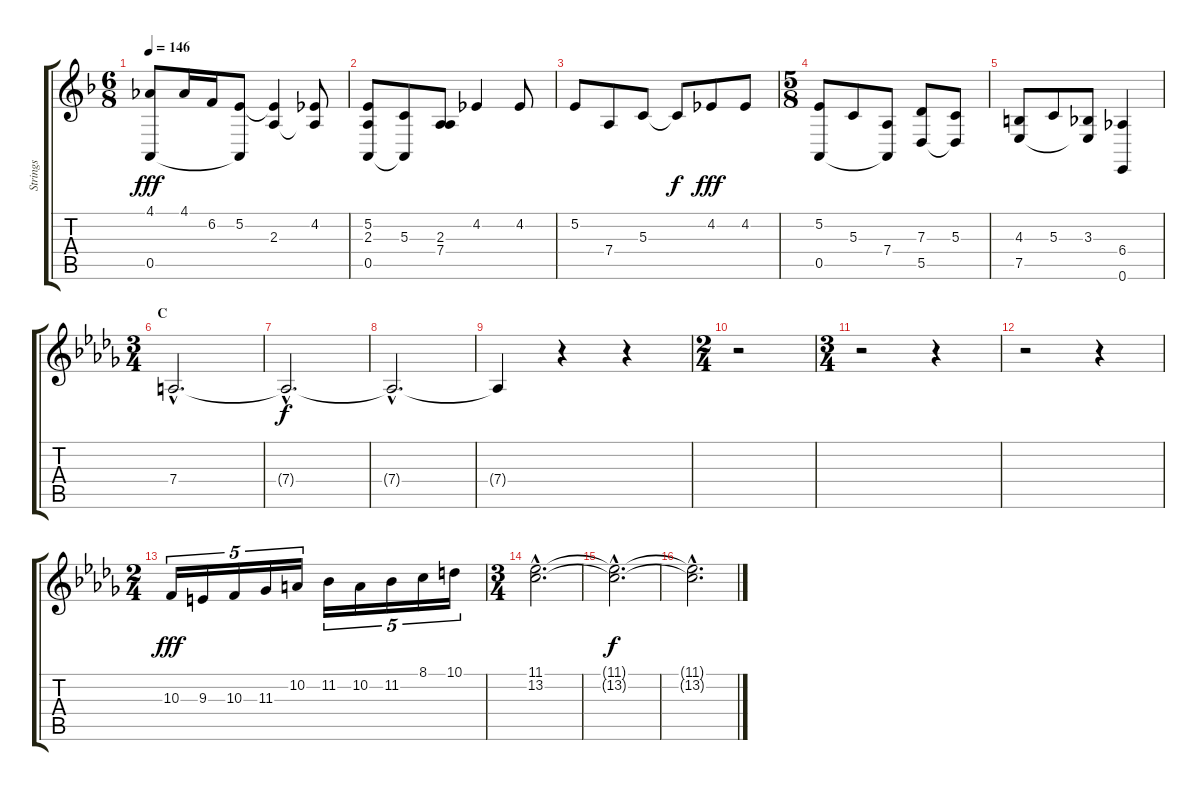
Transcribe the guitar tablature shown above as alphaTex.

\track ("Strings" "Strings") {instrument stringensemble1}
\staff {score tabs}
\tuning (E4 B3 G3 D3 A2 E2) {hide}
\ts (6 8)
\tempo 146
\clef g2
\ks f
(4.1 0.5).8{dy fff} 4.1.16 6.2.16 (5.2 0.5{t}).8 (5.2{t} 2.3).4 (4.2 2.3{t}).8 |
(5.2 2.3 0.5).8 (5.3 0.5{t}).8 (2.3 7.4).8 4.2.4 4.2.8 |
5.2.8 7.4.8 5.3.8 5.3{t}.8{dy f} 4.2.8{dy fff} 4.2.8 |
\ts (5 8)
(5.2 0.5).8 5.3.8 (7.4 0.5{t}).8 (7.3 5.5).8 (5.3 5.5{t}).8 |
(4.3 7.5).8 5.3.8 (3.3 7.5{t}).8 (6.4 0.6).4 |
\ts (3 4)
\section ("" "C")
\ks db
7.4{hac}.2{d} |
7.4{hac t}.2{d dy f} |
7.4{hac t}.2{d} |
7.4{t}.4 r.4 r.4 |
\ts (2 4)
r.2 |
\ts (3 4)
r.2 r.4 |
r.2 r.4 |
\ts (2 4)
10.3.16{tu (5 4) dy fff} 9.3.16{tu (5 4)} 10.3.16{tu (5 4)} 11.3.16{tu (5 4)} 10.2.16{tu (5 4)} 11.2.16{tu (5 4)} 10.2.16{tu (5 4)} 11.2.16{tu (5 4)} 8.1.16{tu (5 4)} 10.1.16{tu (5 4)} |
\ts (3 4)
(11.1{hac} 13.2{hac}).2{d} |
(11.1{hac t} 13.2{hac t}).2{d dy f} |
(11.1{hac t} 13.2{hac t}).2{d}
